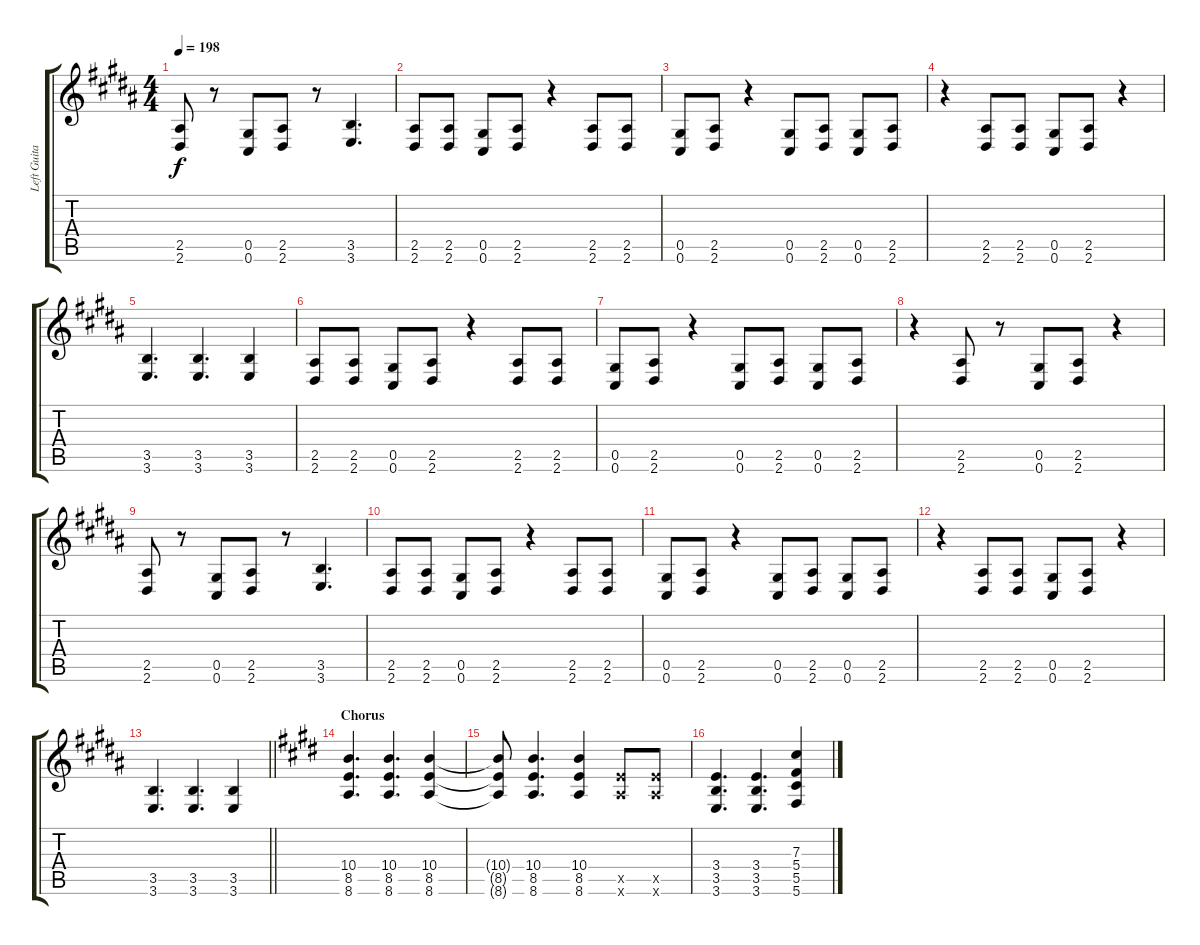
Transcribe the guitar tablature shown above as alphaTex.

\track ("Left Guitar" "Left Guita") {instrument distortionguitar}
\staff {score tabs}
\tuning (Eb4 Bb3 Gb3 Db3 Ab2 Db2) {hide}
\ts (4 4)
\tempo 198
\clef g2
\ks b
(2.5 2.6).8{dy f} r.8 (0.5 0.6).8 (2.5 2.6).8 r.8 (3.5 3.6).4{d} |
(2.5 2.6).8 (2.5 2.6).8 (0.5 0.6).8 (2.5 2.6).8 r.4 (2.5 2.6).8 (2.5 2.6).8 |
(0.5 0.6).8 (2.5 2.6).8 r.4 (0.5 0.6).8 (2.5 2.6).8 (0.5 0.6).8 (2.5 2.6).8 |
r.4 (2.5 2.6).8 (2.5 2.6).8 (0.5 0.6).8 (2.5 2.6).8 r.4 |
(3.5 3.6).4{d} (3.5 3.6).4{d} (3.5 3.6).4 |
(2.5 2.6).8 (2.5 2.6).8 (0.5 0.6).8 (2.5 2.6).8 r.4 (2.5 2.6).8 (2.5 2.6).8 |
(0.5 0.6).8 (2.5 2.6).8 r.4 (0.5 0.6).8 (2.5 2.6).8 (0.5 0.6).8 (2.5 2.6).8 |
r.4 (2.5 2.6).8 r.8 (0.5 0.6).8 (2.5 2.6).8 r.4 |
(2.5 2.6).8 r.8 (0.5 0.6).8 (2.5 2.6).8 r.8 (3.5 3.6).4{d} |
(2.5 2.6).8 (2.5 2.6).8 (0.5 0.6).8 (2.5 2.6).8 r.4 (2.5 2.6).8 (2.5 2.6).8 |
(0.5 0.6).8 (2.5 2.6).8 r.4 (0.5 0.6).8 (2.5 2.6).8 (0.5 0.6).8 (2.5 2.6).8 |
r.4 (2.5 2.6).8 (2.5 2.6).8 (0.5 0.6).8 (2.5 2.6).8 r.4 |
\barLineRight lightlight
(3.5 3.6).4{d} (3.5 3.6).4{d} (3.5 3.6).4 |
\section ("" "Chorus")
\ks e
(10.4 8.5 8.6).4{d} (10.4 8.5 8.6).4{d} (10.4 8.5 8.6).4 |
(10.4{t} 8.5{t} 8.6{t}).8 (10.4 8.5 8.6).4{d} (10.4 8.5 8.6).4 (8.5{x} 8.6{x}).8 (8.5{x} 8.6{x}).8 |
(3.4 3.5 3.6).4{d} (3.4 3.5 3.6).4{d} (7.3 5.4 5.5 5.6).4
